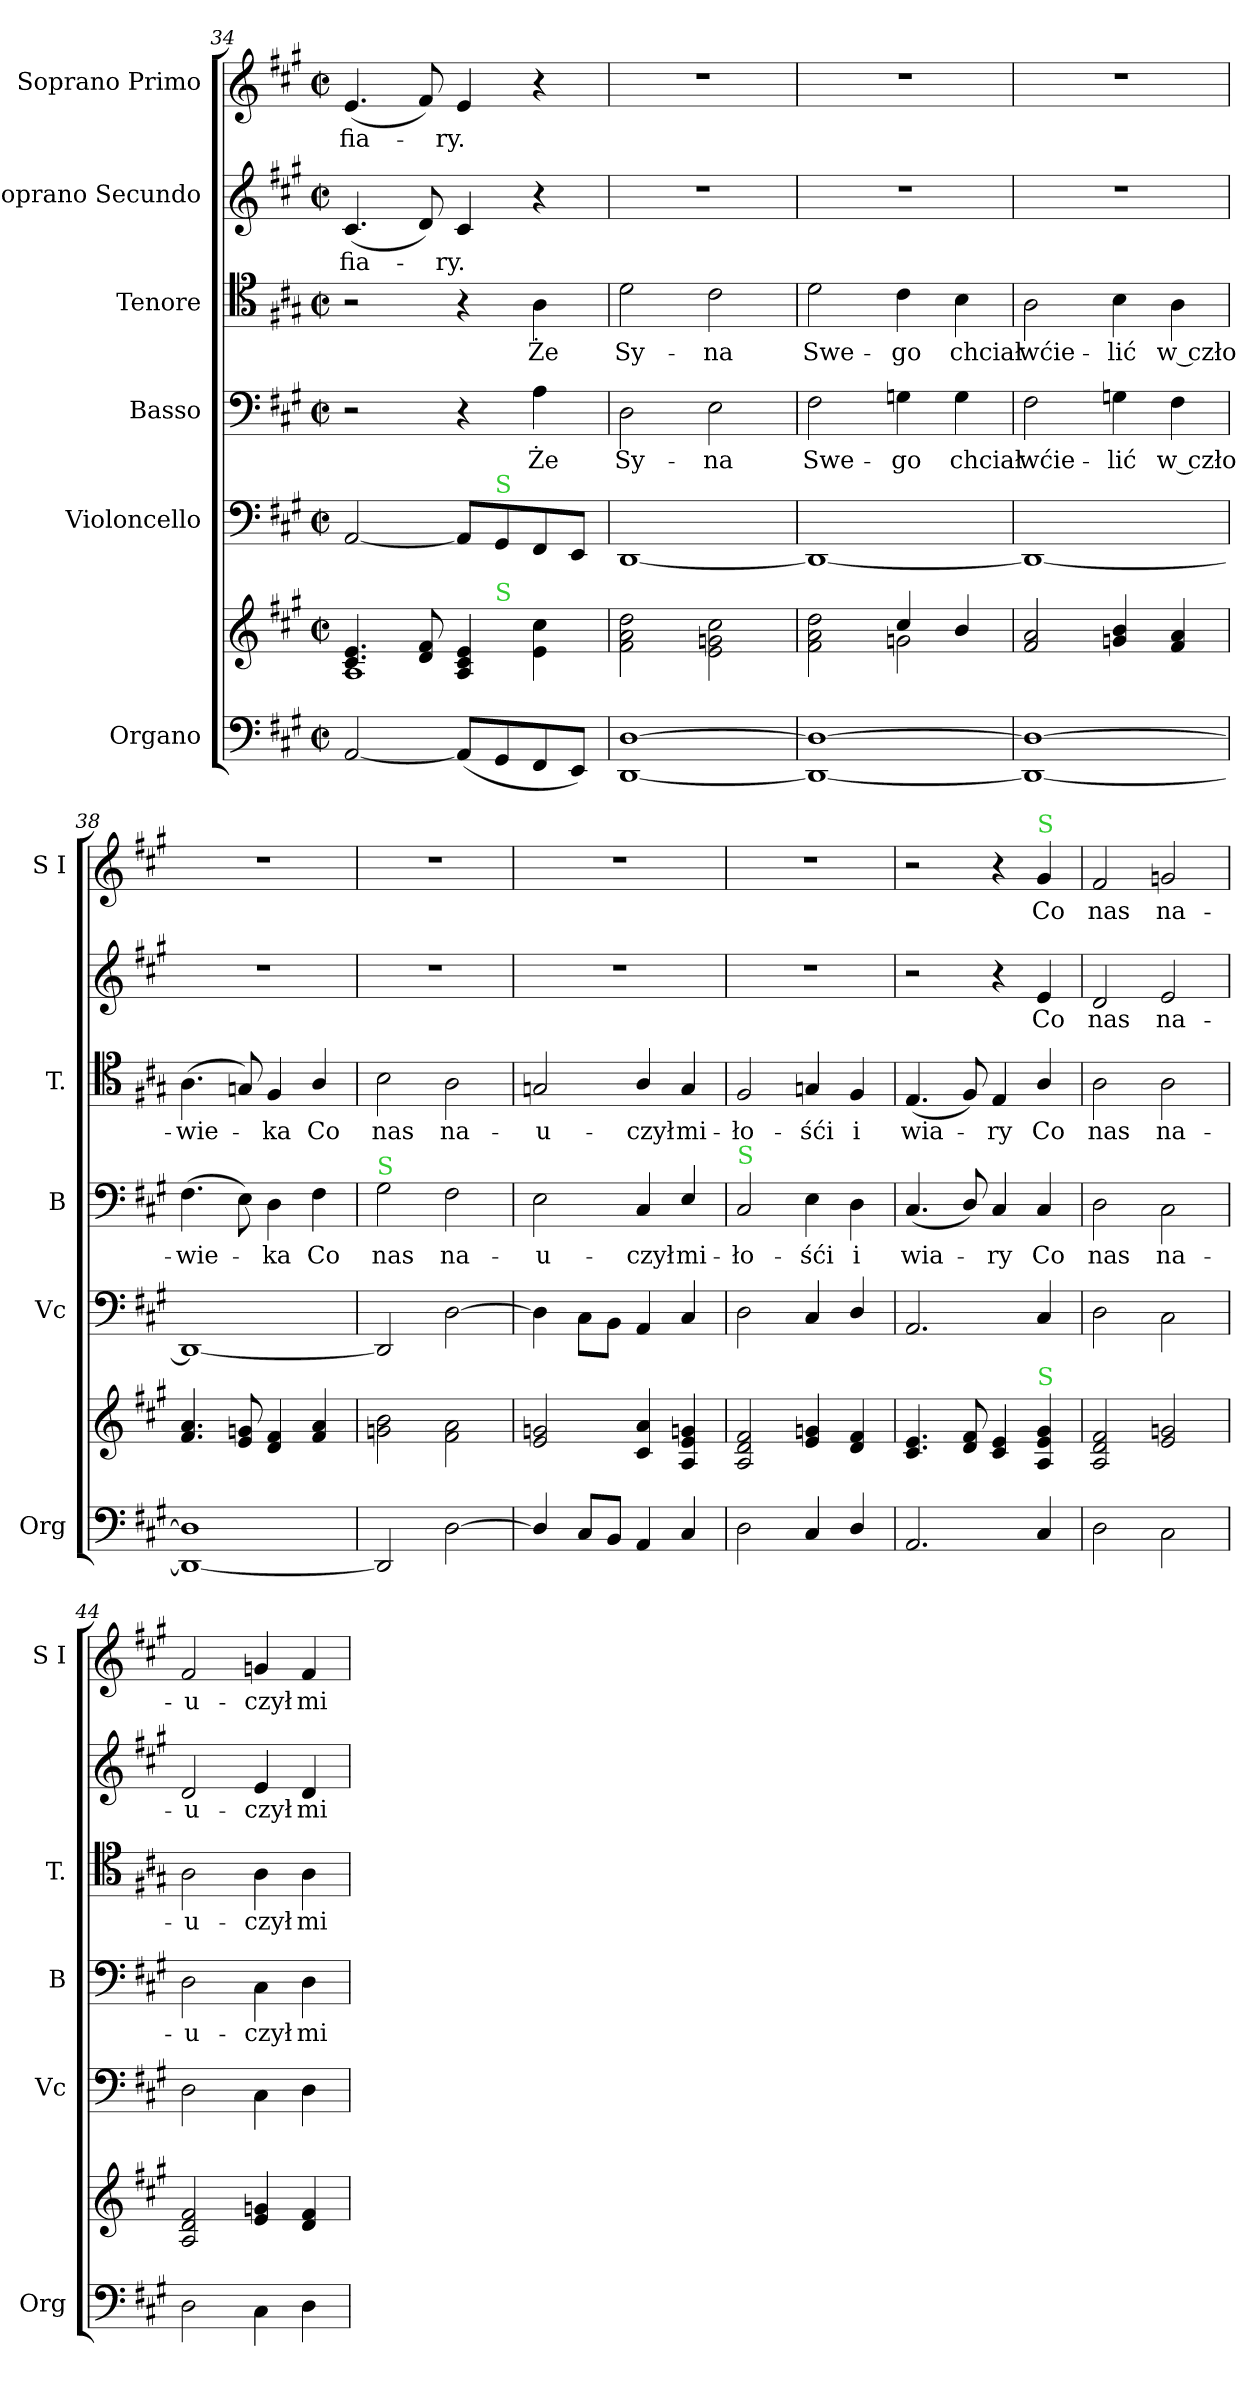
**kern	**kern	**kern	**kern	**text	**kern	**text	**kern	**text	**kern	**text
*part6	*part6	*part5	*part4	*part4	*part3	*part3	*part2	*part2	*part1	*part1
*staff7	*staff6	*staff5	*staff4	*staff4	*staff3	*staff3	*staff2	*staff2	*staff1	*staff1
*I"Organo	*	*I"Violoncello	*I"Basso	*	*I"Tenore	*	*I"Soprano Secundo	*	*I"Soprano Primo	*
*I'Org	*	*I'Vc	*I'B	*	*I'T.	*	*	*	*I'S I	*
*clefF4	*clefG2	*clefF4	*clefF4	*	*clefC4	*	*clefG2	*	*clefG2	*
*k[f#c#g#]	*k[f#c#g#]	*k[f#c#g#]	*k[f#c#g#]	*	*k[f#c#g#]	*	*k[f#c#g#]	*	*k[f#c#g#]	*
*M2/2	*M2/2	*M2/2	*M2/2	*	*M2/2	*	*M2/2	*	*M2/2	*
*met(c|)	*met(c|)	*met(c|)	*met(c|)	*	*met(c|)	*	*met(c|)	*	*met(c|)	*
=34	=34	=34	=34	=34	=34	=34	=34	=34	=34	=34
*	*^	*	*	*	*	*	*	*	*	*
!	!	!	!	!	!	!	!	!	!LO:LY:i	!	!LO:LY:i
*	*	*^	*	*	*	*	*	*	*	*	*
[2AA/	4.c#/ 4.e/	1A\	2ryy	[2AA/	2r	.	2r	.	(4.c#/	-fia-	(4.e/	-fia-
.	8d/ 8f#/	.	.	.	.	.	.	.	8d/)	.	8f#/)	.
!	!	!	!	!	!	!	!	!	!	!LO:LY:i	!	!LO:LY:i
(8AA/L]	4A/ 4c#/ 4e/	.	8ryy	8AA/L]	4r	.	4r	.	4c#/	-ry.	4e/	-ry.
!	!	!	!	!LO:TX:a:color=limegreen:t=S	!	!	!	!	!	!	!	!
!	!	!	!LO:TX:a:color=limegreen:t=S	!	!	!	!	!	!	!	!	!
8GG#/	.	.	4.ryy	8GG#/	.	.	.	.	.	.	.	.
!	!	!	!	!	!	!LO:LY:i	!	!LO:LY:i	!	!	!	!
8FF#/	4e\ 4cc#\	.	.	8FF#/	4A\	Że	4A\	Że	4r	.	4r	.
8EE/J)	.	.	.	8EE/J	.	.	.	.	.	.	.	.
=35	=35	=35	=35	=35	=35	=35	=35	=35	=35	=35	=35	=35
!	!	!	!	!	!	!LO:LY:i	!	!LO:LY:i	!	!	!	!
*	*v	*v	*v	*	*	*	*	*	*	*	*	*
[1DD/ [1D/	2f#\ 2a\ 2dd\	[1DD/	2D\	Sy-	2d\	Sy-	1r	.	1r	.
!	!	!	!	!LO:LY:i	!	!LO:LY:i	!	!	!	!
.	2e\ 2gn\ 2cc#\	.	2E\	-na	2c#\	-na	.	.	.	.
=36	=36	=36	=36	=36	=36	=36	=36	=36	=36	=36
*	*^	*	*	*	*	*	*	*	*	*
!	!	!	!	!	!LO:LY:i	!	!LO:LY:i	!	!	!	!
1DD_/ 1D_/	2f#\ 2a\ 2dd\	2rcyy	1DD/_	2F#\	Swe-	2d\	Swe-	1r	.	1r	.
!	!	!	!	!	!LO:LY:i	!	!LO:LY:i	!	!	!	!
.	4cc#/	2gn\	.	4Gn\	-go	4c#\	-go	.	.	.	.
!	!	!	!	!	!LO:LY:i	!	!LO:LY:i	!	!	!	!
.	4b/	.	.	4G\	chciał	4B\	chciał	.	.	.	.
*	*v	*v	*	*	*	*	*	*	*	*	*
=37	=37	=37	=37	=37	=37	=37	=37	=37	=37	=37
!	!	!	!	!LO:LY:i	!	!LO:LY:i	!	!	!	!
1DD_/ 1D_/	2f#/ 2a/	1DD/_	2F#\	wćie-	2A\	wćie-	1r	.	1r	.
!	!	!	!	!LO:LY:i	!	!LO:LY:i	!	!	!	!
.	4gn/ 4b/	.	4Gn\	-lić	4B\	-lić	.	.	.	.
!	!	!	!	!LO:LY:i	!	!LO:LY:i	!	!	!	!
.	4f#/ 4a/	.	4F#\	w czło-	4A\	w czło-	.	.	.	.
=38	=38	=38	=38	=38	=38	=38	=38	=38	=38	=38
!	!	!	!	!LO:LY:i	!	!LO:LY:i	!	!	!	!
1DD_/ 1D]/	4.f#/ 4.a/	1DD/_	(4.F#\	-wie-	(4.A\	-wie-	1r	.	1r	.
.	8e/ 8gn/	.	8E\)	.	8Gn/)	.	.	.	.	.
!	!	!	!	!LO:LY:i	!	!LO:LY:i	!	!	!	!
.	4d/ 4f#/	.	4D\	-ka	4F#/	-ka	.	.	.	.
!	!	!	!	!LO:LY:i	!	!LO:LY:i	!	!	!	!
.	4f#/ 4a/	.	4F#\	Co	4A/	Co	.	.	.	.
=39	=39	=39	=39	=39	=39	=39	=39	=39	=39	=39
!	!	!	!LO:TX:a:color=limegreen:t=S	!	!	!	!	!	!	!
!	!	!	!	!LO:LY:i	!	!LO:LY:i	!	!	!	!
2DD/]	2gn\ 2b\	2DD/]	2G#\	nas	2B\	nas	1r	.	1r	.
!	!	!	!	!LO:LY:i	!	!LO:LY:i	!	!	!	!
[2D\	2f#\ 2a\	[2D\	2F#\	-na-	2A\	na-	.	.	.	.
=40	=40	=40	=40	=40	=40	=40	=40	=40	=40	=40
!	!	!	!	!LO:LY:i	!	!LO:LY:i	!	!	!	!
4D/]	2e/ 2gn/	4D\]	2E\	-u-	2Gn/	-u-	1r	.	1r	.
8C#/L	.	8C#\L	.	.	.	.	.	.	.	.
8BB/J	.	8BB\J	.	.	.	.	.	.	.	.
!	!	!	!	!LO:LY:i	!	!LO:LY:i	!	!	!	!
4AA/	4c#/ 4a/	4AA/	4C#/	-czył	4A/	-czył	.	.	.	.
!	!	!	!	!LO:LY:i	!	!LO:LY:i	!	!	!	!
4C#/	4A/ 4e/ 4gn/	4C#/	4E/	mi-	4G/	mi-	.	.	.	.
=41	=41	=41	=41	=41	=41	=41	=41	=41	=41	=41
!	!	!	!LO:TX:a:color=limegreen:t=S	!	!	!	!	!	!	!
!	!	!	!	!LO:LY:i	!	!LO:LY:i	!	!	!	!
2D\	2A/ 2d/ 2f#/	2D\	2C#/	-ło-	2F#/	-ło-	1r	.	1r	.
!	!	!	!	!LO:LY:i	!	!LO:LY:i	!	!	!	!
4C#/	4e/ 4gn/	4C#/	4E\	-śći	4Gn/	-śći	.	.	.	.
!	!	!	!	!LO:LY:i	!	!LO:LY:i	!	!	!	!
4D/	4d/ 4f#/	4D/	4D\	i	4F#/	i	.	.	.	.
=42	=42	=42	=42	=42	=42	=42	=42	=42	=42	=42
!	!	!	!	!LO:LY:i	!	!LO:LY:i	!	!	!	!
2.AA/	4.c#/ 4.e/	2.AA/	(4.C#/	wia-	(4.E/	wia-	2r	.	2r	.
.	8d/ 8f#/	.	8D/)	.	8F#/)	.	.	.	.	.
!	!	!	!	!LO:LY:i	!	!LO:LY:i	!	!	!	!
.	4c#/ 4e/	.	4C#/	-ry	4E/	-ry	4r	.	4r	.
!	!	!	!	!	!	!	!	!	!LO:TX:a:color=limegreen:t=S	!
!	!LO:TX:a:color=limegreen:t=S	!	!	!	!	!	!	!	!	!
!	!	!	!	!LO:LY:i	!	!LO:LY:i	!	!LO:LY:i	!	!LO:LY:i
4C#/	4A/ 4e/ 4g#/	4C#/	4C#/	Co	4A/	Co	4e/	Co	4g#/	Co
=43	=43	=43	=43	=43	=43	=43	=43	=43	=43	=43
!	!	!	!	!LO:LY:i	!	!LO:LY:i	!	!LO:LY:i	!	!LO:LY:i
2D\	2A/ 2d/ 2f#/	2D\	2D\	nas	2A\	nas	2d/	nas	2f#/	nas
!	!	!	!	!LO:LY:i	!	!LO:LY:i	!	!LO:LY:i	!	!LO:LY:i
2C#\	2e/ 2gn/	2C#\	2C#\	na-	2A\	na-	2e/	na-	2gn/	na-
=44	=44	=44	=44	=44	=44	=44	=44	=44	=44	=44
!	!	!	!	!LO:LY:i	!	!LO:LY:i	!	!LO:LY:i	!	!LO:LY:i
2D\	2A/ 2d/ 2f#/	2D\	2D\	-u-	2A\	-u-	2d/	-u-	2f#/	-u-
!	!	!	!	!LO:LY:i	!	!LO:LY:i	!	!LO:LY:i	!	!LO:LY:i
4C#\	4e/ 4gn/	4C#\	4C#\	-czył	4A\	-czył	4e/	-czył	4gn/	-czył
!	!	!	!	!LO:LY:i	!	!LO:LY:i	!	!LO:LY:i	!	!LO:LY:i
4D\	4d/ 4f#/	4D\	4D\	mi-	4A\	mi-	4d/	mi-	4f#/	mi-
=	=	=	=	=	=	=	=	=	=	=
*-	*-	*-	*-	*-	*-	*-	*-	*-	*-	*-
